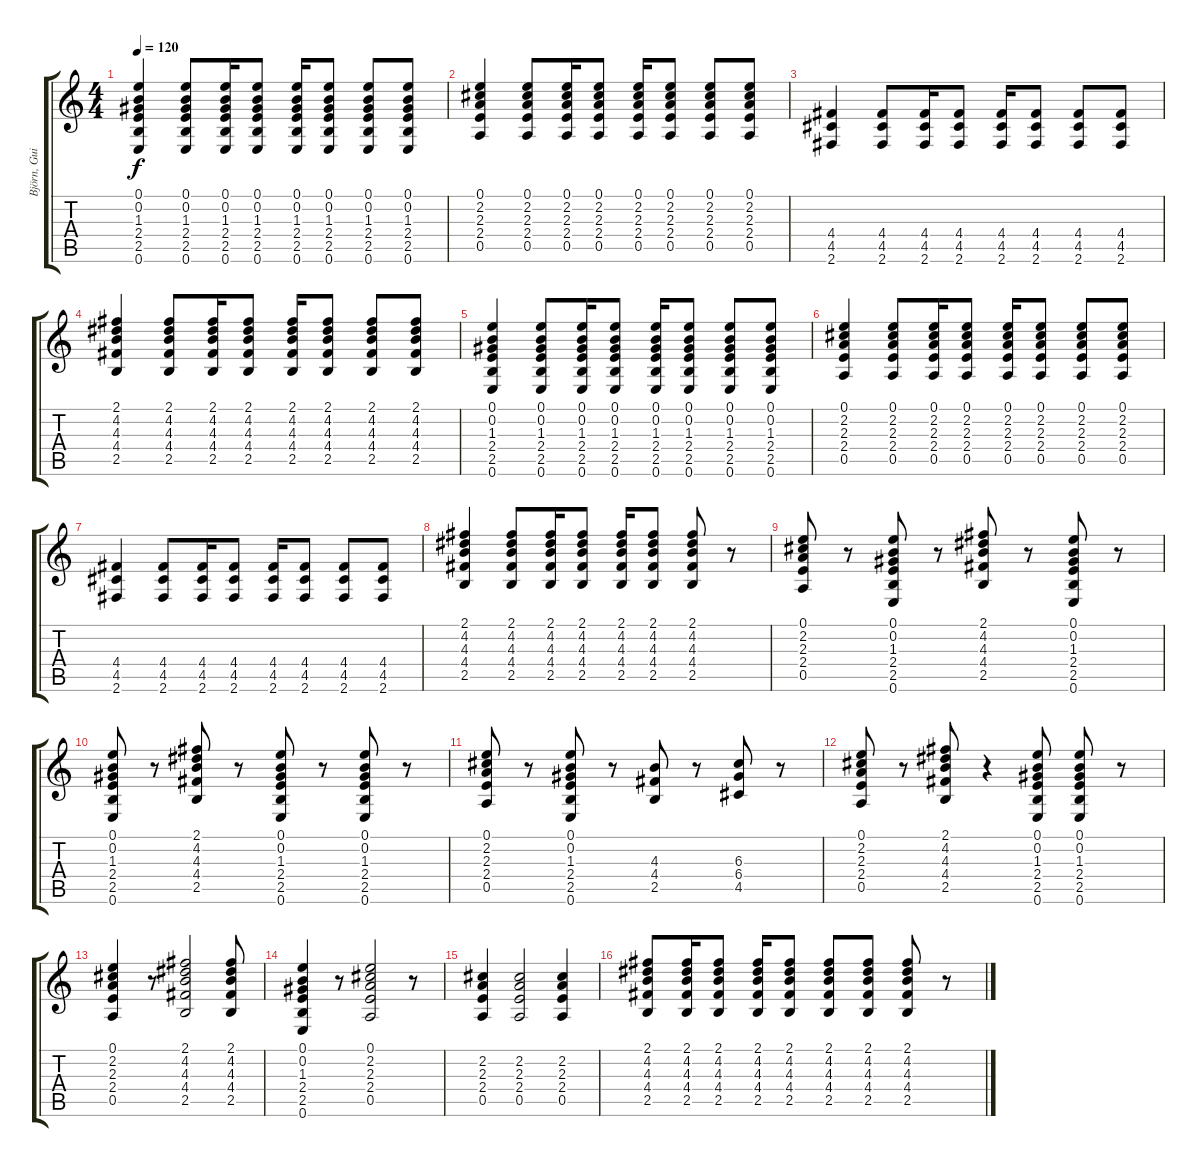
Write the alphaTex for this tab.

\track ("Björn, Guitar" "Björn, Gui") {instrument acousticguitarnylon}
\staff {score tabs}
\tuning (E4 B3 G3 D3 A2 E2) {hide}
\ts (4 4)
\tempo 120
\clef g2
\ks c
(0.1 0.2 1.3 2.4 2.5 0.6).4{dy f} (0.1 0.2 1.3 2.4 2.5 0.6).8 (0.1 0.2 1.3 2.4 2.5 0.6).16 (0.1 0.2 1.3 2.4 2.5 0.6).8 (0.1 0.2 1.3 2.4 2.5 0.6).16 (0.1 0.2 1.3 2.4 2.5 0.6).8 (0.1 0.2 1.3 2.4 2.5 0.6).8 (0.1 0.2 1.3 2.4 2.5 0.6).8 |
(0.1 2.2 2.3 2.4 0.5).4 (0.1 2.2 2.3 2.4 0.5).8 (0.1 2.2 2.3 2.4 0.5).16 (0.1 2.2 2.3 2.4 0.5).8 (0.1 2.2 2.3 2.4 0.5).16 (0.1 2.2 2.3 2.4 0.5).8 (0.1 2.2 2.3 2.4 0.5).8 (0.1 2.2 2.3 2.4 0.5).8 |
(4.4 4.5 2.6).4 (4.4 4.5 2.6).8 (4.4 4.5 2.6).16 (4.4 4.5 2.6).8 (4.4 4.5 2.6).16 (4.4 4.5 2.6).8 (4.4 4.5 2.6).8 (4.4 4.5 2.6).8 |
(2.1 4.2 4.3 4.4 2.5).4 (2.1 4.2 4.3 4.4 2.5).8 (2.1 4.2 4.3 4.4 2.5).16 (2.1 4.2 4.3 4.4 2.5).8 (2.1 4.2 4.3 4.4 2.5).16 (2.1 4.2 4.3 4.4 2.5).8 (2.1 4.2 4.3 4.4 2.5).8 (2.1 4.2 4.3 4.4 2.5).8 |
(0.1 0.2 1.3 2.4 2.5 0.6).4 (0.1 0.2 1.3 2.4 2.5 0.6).8 (0.1 0.2 1.3 2.4 2.5 0.6).16 (0.1 0.2 1.3 2.4 2.5 0.6).8 (0.1 0.2 1.3 2.4 2.5 0.6).16 (0.1 0.2 1.3 2.4 2.5 0.6).8 (0.1 0.2 1.3 2.4 2.5 0.6).8 (0.1 0.2 1.3 2.4 2.5 0.6).8 |
(0.1 2.2 2.3 2.4 0.5).4 (0.1 2.2 2.3 2.4 0.5).8 (0.1 2.2 2.3 2.4 0.5).16 (0.1 2.2 2.3 2.4 0.5).8 (0.1 2.2 2.3 2.4 0.5).16 (0.1 2.2 2.3 2.4 0.5).8 (0.1 2.2 2.3 2.4 0.5).8 (0.1 2.2 2.3 2.4 0.5).8 |
(4.4 4.5 2.6).4 (4.4 4.5 2.6).8 (4.4 4.5 2.6).16 (4.4 4.5 2.6).8 (4.4 4.5 2.6).16 (4.4 4.5 2.6).8 (4.4 4.5 2.6).8 (4.4 4.5 2.6).8 |
(2.1 4.2 4.3 4.4 2.5).4 (2.1 4.2 4.3 4.4 2.5).8 (2.1 4.2 4.3 4.4 2.5).16 (2.1 4.2 4.3 4.4 2.5).8 (2.1 4.2 4.3 4.4 2.5).16 (2.1 4.2 4.3 4.4 2.5).8 (2.1 4.2 4.3 4.4 2.5).8 r.8 |
(0.1 2.2 2.3 2.4 0.5).8 r.8 (0.1 0.2 1.3 2.4 2.5 0.6).8 r.8 (2.1 4.2 4.3 4.4 2.5).8 r.8 (0.1 0.2 1.3 2.4 2.5 0.6).8 r.8 |
(0.1 0.2 1.3 2.4 2.5 0.6).8 r.8 (2.1 4.2 4.3 4.4 2.5).8 r.8 (0.1 0.2 1.3 2.4 2.5 0.6).8 r.8 (0.1 0.2 1.3 2.4 2.5 0.6).8 r.8 |
(0.1 2.2 2.3 2.4 0.5).8 r.8 (0.1 0.2 1.3 2.4 2.5 0.6).8 r.8 (4.3 4.4 2.5).8 r.8 (6.3 6.4 4.5).8 r.8 |
(0.1 2.2 2.3 2.4 0.5).8 r.8 (2.1 4.2 4.3 4.4 2.5).8 r.4 (0.1 0.2 1.3 2.4 2.5 0.6).8 (0.1 0.2 1.3 2.4 2.5 0.6).8 r.8 |
(0.1 2.2 2.3 2.4 0.5).4 r.8 (2.1 4.2 4.3 4.4 2.5).2 (2.1 4.2 4.3 4.4 2.5).8 |
(0.1 0.2 1.3 2.4 2.5 0.6).4 r.8 (0.1 2.2 2.3 2.4 0.5).2 r.8 |
(2.2 2.3 2.4 0.5).4 (2.2 2.3 2.4 0.5).2 (2.2 2.3 2.4 0.5).4 |
(2.1 4.2 4.3 4.4 2.5).8 (2.1 4.2 4.3 4.4 2.5).16 (2.1 4.2 4.3 4.4 2.5).8 (2.1 4.2 4.3 4.4 2.5).16 (2.1 4.2 4.3 4.4 2.5).8 (2.1 4.2 4.3 4.4 2.5).8 (2.1 4.2 4.3 4.4 2.5).8 (2.1 4.2 4.3 4.4 2.5).8 r.8
